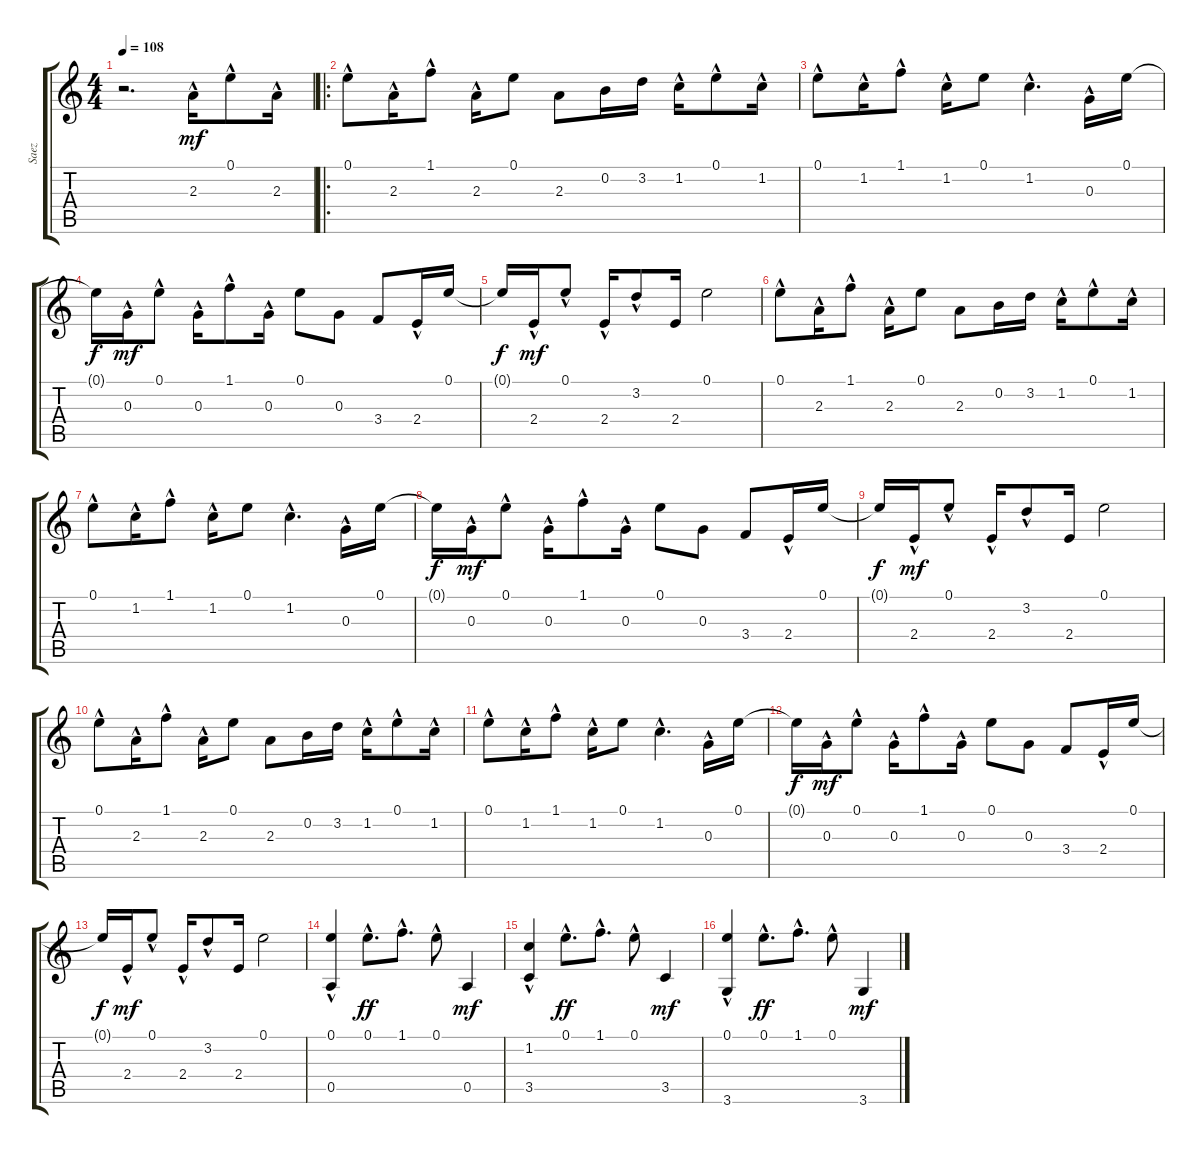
\track ("Saez" "Saez") {instrument acousticguitarnylon}
\staff {score tabs}
\tuning (E4 B3 G3 D3 A2 E2) {hide}
\ts (4 4)
\tempo 108
\clef g2
\ks c
r.2{d dy mf instrument acousticguitarnylon} 2.3{hac}.16 0.1{hac}.8 2.3{hac}.16 |
\ro
0.1{hac}.8 2.3{hac}.16 1.1{hac}.8 2.3{hac}.16 0.1.8 2.3.8 0.2.16 3.2.16 1.2{hac}.16 0.1{hac}.8 1.2{hac}.16 |
0.1{hac}.8 1.2{hac}.16 1.1{hac}.8 1.2{hac}.16 0.1.8 1.2{hac}.4{d} 0.3{hac}.16 0.1.16 |
0.1{t}.16{dy f} 0.3{hac}.16{dy mf} 0.1{hac}.8 0.3{hac}.16 1.1{hac}.8 0.3{hac}.16 0.1.8 0.3.8 3.4.8 2.4{hac}.16 0.1.16 |
0.1{t}.16{dy f} 2.4{hac}.16{dy mf} 0.1{hac}.8 2.4{hac}.16 3.2{hac}.8 2.4.16 0.1.2 |
0.1{hac}.8 2.3{hac}.16 1.1{hac}.8 2.3{hac}.16 0.1.8 2.3.8 0.2.16 3.2.16 1.2{hac}.16 0.1{hac}.8 1.2{hac}.16 |
0.1{hac}.8 1.2{hac}.16 1.1{hac}.8 1.2{hac}.16 0.1.8 1.2{hac}.4{d} 0.3{hac}.16 0.1.16 |
0.1{t}.16{dy f} 0.3{hac}.16{dy mf} 0.1{hac}.8 0.3{hac}.16 1.1{hac}.8 0.3{hac}.16 0.1.8 0.3.8 3.4.8 2.4{hac}.16 0.1.16 |
0.1{t}.16{dy f} 2.4{hac}.16{dy mf} 0.1{hac}.8 2.4{hac}.16 3.2{hac}.8 2.4.16 0.1.2 |
0.1{hac}.8 2.3{hac}.16 1.1{hac}.8 2.3{hac}.16 0.1.8 2.3.8 0.2.16 3.2.16 1.2{hac}.16 0.1{hac}.8 1.2{hac}.16 |
0.1{hac}.8 1.2{hac}.16 1.1{hac}.8 1.2{hac}.16 0.1.8 1.2{hac}.4{d} 0.3{hac}.16 0.1.16 |
0.1{t}.16{dy f} 0.3{hac}.16{dy mf} 0.1{hac}.8 0.3{hac}.16 1.1{hac}.8 0.3{hac}.16 0.1.8 0.3.8 3.4.8 2.4{hac}.16 0.1.16 |
0.1{t}.16{dy f} 2.4{hac}.16{dy mf} 0.1{hac}.8 2.4{hac}.16 3.2{hac}.8 2.4.16 0.1.2 |
(0.1{hac} 0.5).4 0.1{hac}.8{d dy ff} 1.1{hac}.8{d} 0.1{hac}.8 0.5.4{dy mf} |
(1.2{hac} 3.5).4 0.1{hac}.8{d dy ff} 1.1{hac}.8{d} 0.1{hac}.8 3.5.4{dy mf} |
(0.1{hac} 3.6).4 0.1{hac}.8{d dy ff} 1.1{hac}.8{d} 0.1{hac}.8 3.6.4{dy mf}
